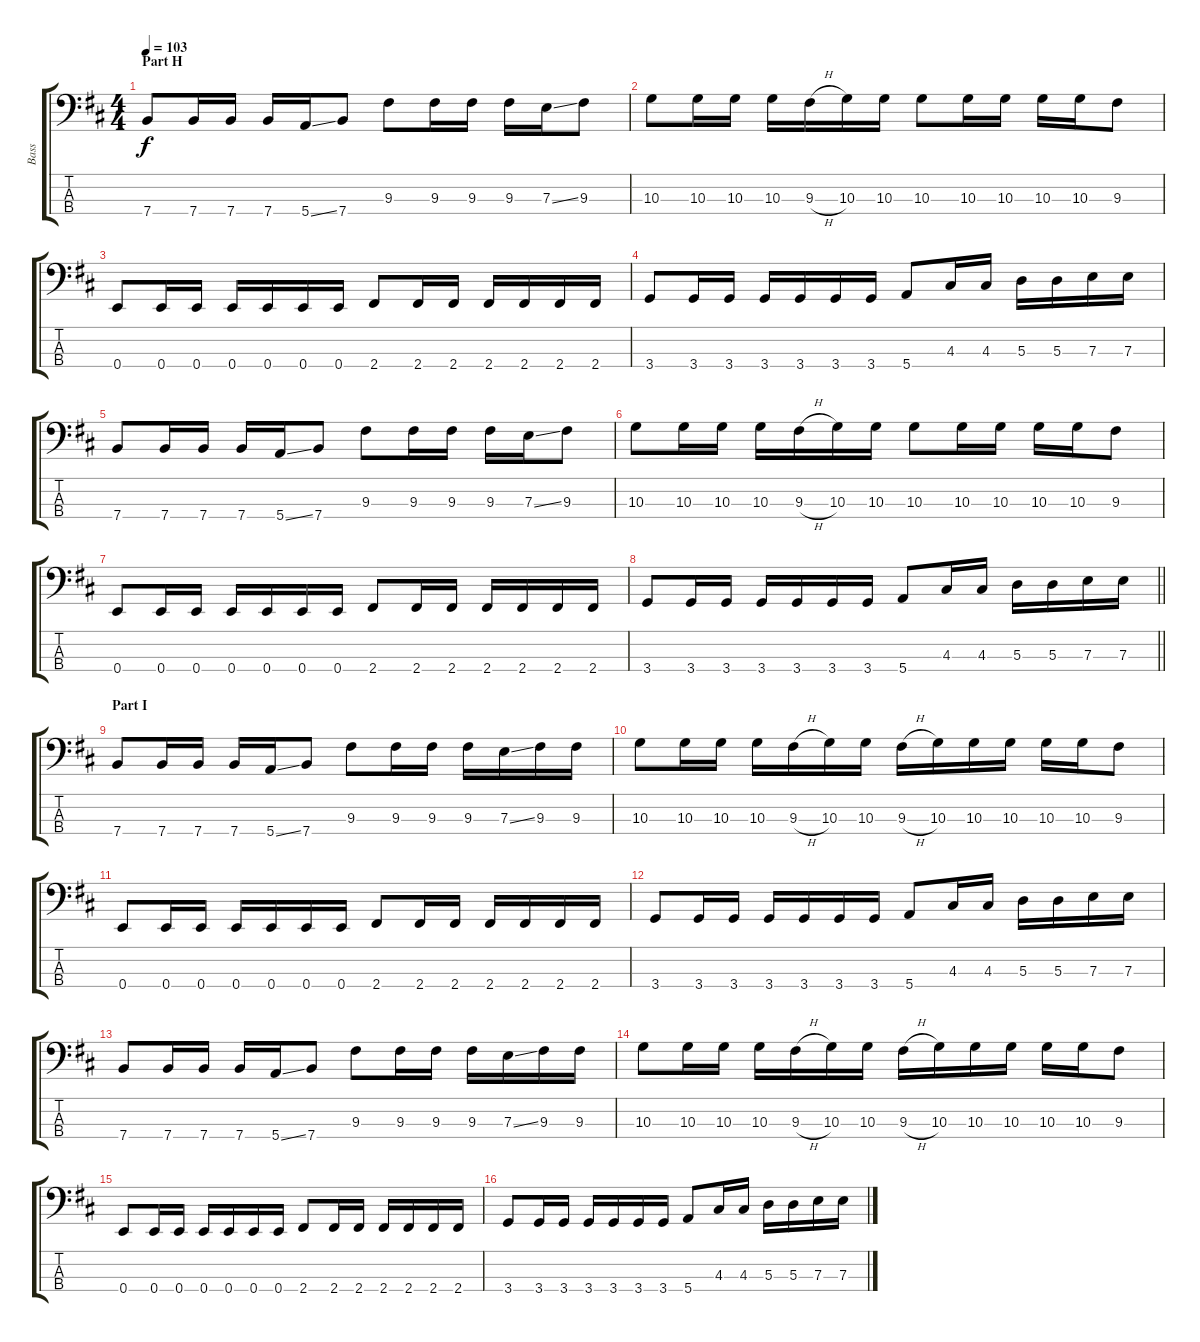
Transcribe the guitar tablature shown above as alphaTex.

\track ("Bass" "Bass") {instrument electricbasspick}
\staff {score tabs}
\tuning (G2 D2 A1 E1) {hide}
\ts (4 4)
\section ("" "Part H")
\tempo 103
\clef f4
\ks d
7.4.8{dy f} 7.4.16 7.4.16 7.4.16 5.4{ss}.16 7.4.8 9.3.8 9.3.16 9.3.16 9.3.16 7.3{ss}.16 9.3.8 |
10.3.8 10.3.16 10.3.16 10.3.16 9.3{h}.16 10.3.16 10.3.16 10.3.8 10.3.16 10.3.16 10.3.16 10.3.16 9.3.8 |
0.4.8 0.4.16 0.4.16 0.4.16 0.4.16 0.4.16 0.4.16 2.4.8 2.4.16 2.4.16 2.4.16 2.4.16 2.4.16 2.4.16 |
3.4.8 3.4.16 3.4.16 3.4.16 3.4.16 3.4.16 3.4.16 5.4.8 4.3.16 4.3.16 5.3.16 5.3.16 7.3.16 7.3.16 |
7.4.8 7.4.16 7.4.16 7.4.16 5.4{ss}.16 7.4.8 9.3.8 9.3.16 9.3.16 9.3.16 7.3{ss}.16 9.3.8 |
10.3.8 10.3.16 10.3.16 10.3.16 9.3{h}.16 10.3.16 10.3.16 10.3.8 10.3.16 10.3.16 10.3.16 10.3.16 9.3.8 |
0.4.8 0.4.16 0.4.16 0.4.16 0.4.16 0.4.16 0.4.16 2.4.8 2.4.16 2.4.16 2.4.16 2.4.16 2.4.16 2.4.16 |
\barLineRight lightlight
3.4.8 3.4.16 3.4.16 3.4.16 3.4.16 3.4.16 3.4.16 5.4.8 4.3.16 4.3.16 5.3.16 5.3.16 7.3.16 7.3.16 |
\section ("" "Part I")
7.4.8 7.4.16 7.4.16 7.4.16 5.4{ss}.16 7.4.8 9.3.8 9.3.16 9.3.16 9.3.16 7.3{ss}.16 9.3.16 9.3.16 |
10.3.8 10.3.16 10.3.16 10.3.16 9.3{h}.16 10.3.16 10.3.16 9.3{h}.16 10.3.16 10.3.16 10.3.16 10.3.16 10.3.16 9.3.8 |
0.4.8 0.4.16 0.4.16 0.4.16 0.4.16 0.4.16 0.4.16 2.4.8 2.4.16 2.4.16 2.4.16 2.4.16 2.4.16 2.4.16 |
3.4.8 3.4.16 3.4.16 3.4.16 3.4.16 3.4.16 3.4.16 5.4.8 4.3.16 4.3.16 5.3.16 5.3.16 7.3.16 7.3.16 |
7.4.8 7.4.16 7.4.16 7.4.16 5.4{ss}.16 7.4.8 9.3.8 9.3.16 9.3.16 9.3.16 7.3{ss}.16 9.3.16 9.3.16 |
10.3.8 10.3.16 10.3.16 10.3.16 9.3{h}.16 10.3.16 10.3.16 9.3{h}.16 10.3.16 10.3.16 10.3.16 10.3.16 10.3.16 9.3.8 |
0.4.8 0.4.16 0.4.16 0.4.16 0.4.16 0.4.16 0.4.16 2.4.8 2.4.16 2.4.16 2.4.16 2.4.16 2.4.16 2.4.16 |
3.4.8 3.4.16 3.4.16 3.4.16 3.4.16 3.4.16 3.4.16 5.4.8 4.3.16 4.3.16 5.3.16 5.3.16 7.3.16 7.3.16
